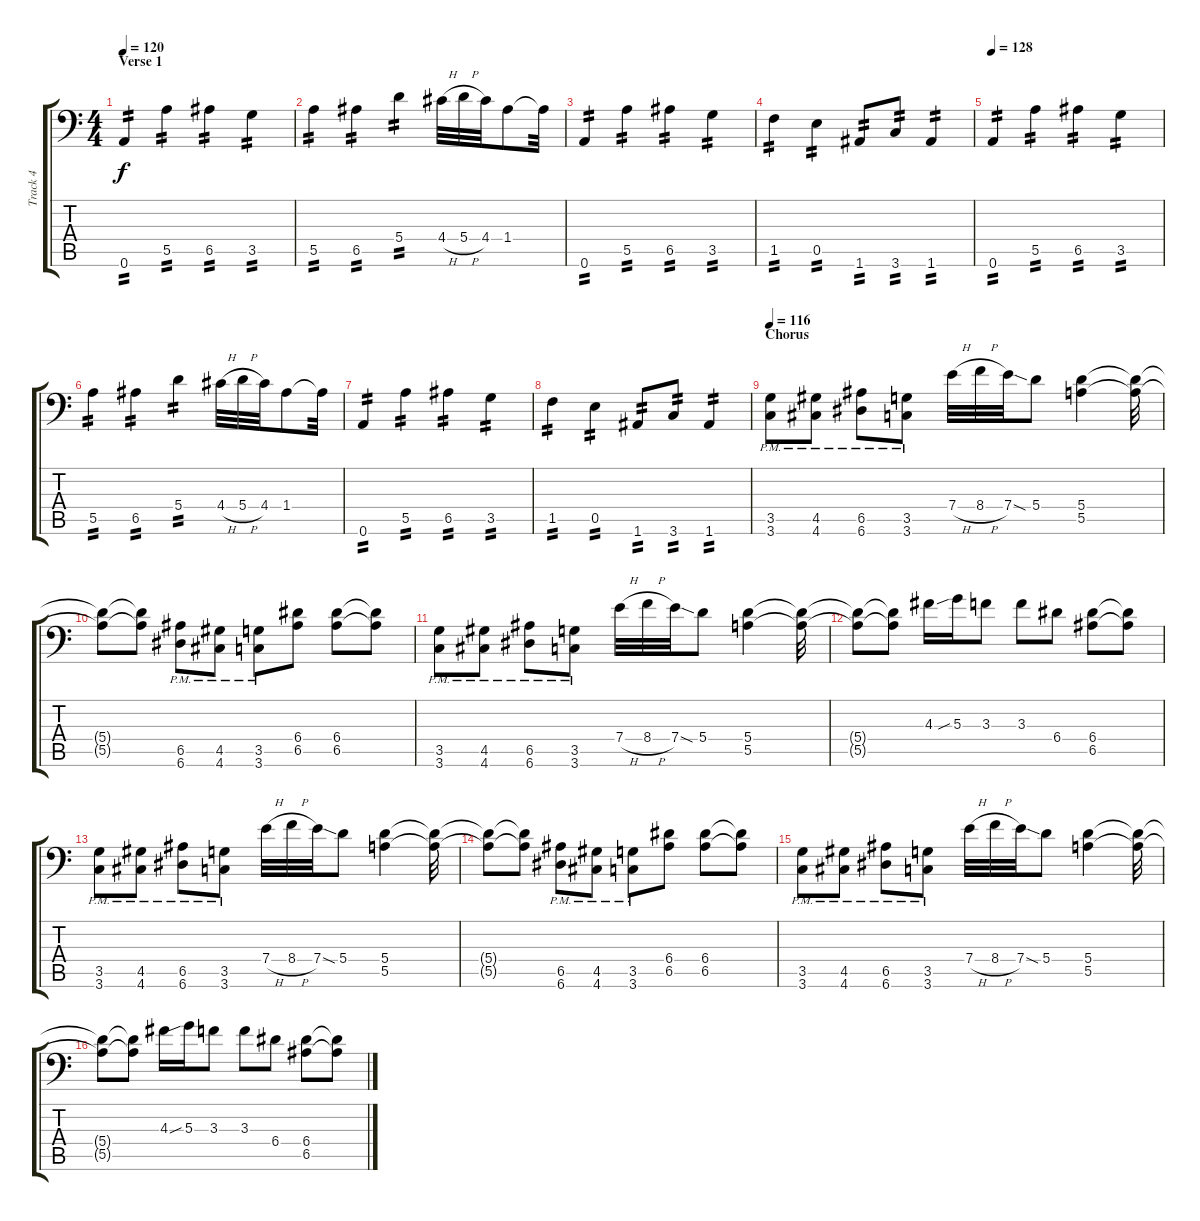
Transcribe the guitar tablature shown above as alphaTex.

\track ("Track 4" "Track 4") {instrument overdrivenguitar}
\staff {score tabs}
\tuning (B3 Gb3 D3 A2 E2 A1) {hide}
\ts (4 4)
\section ("" "Verse 1")
\tempo 120
\clef f4
\ks c
0.6.4{tp 2 dy f} 5.5.4{tp 2} 6.5.4{tp 2} 3.5.4{tp 2} |
5.5.4{tp 2} 6.5.4{tp 2} 5.4.4{tp 2} 4.4{h}.32 5.4{h}.32 4.4.32 1.4.8 1.4{t}.32 |
0.6.4{tp 2} 5.5.4{tp 2} 6.5.4{tp 2} 3.5.4{tp 2} |
1.5.4{tp 2} 0.5.4{tp 2} 1.6.8{tp 2} 3.6.8{tp 2} 1.6.4{tp 2} |
\tempo 128
0.6.4{tp 2} 5.5.4{tp 2} 6.5.4{tp 2} 3.5.4{tp 2} |
5.5.4{tp 2} 6.5.4{tp 2} 5.4.4{tp 2} 4.4{h}.32 5.4{h}.32 4.4.32 1.4.8 1.4{t}.32 |
0.6.4{tp 2} 5.5.4{tp 2} 6.5.4{tp 2} 3.5.4{tp 2} |
1.5.4{tp 2} 0.5.4{tp 2} 1.6.8{tp 2} 3.6.8{tp 2} 1.6.4{tp 2} |
\section ("" "Chorus")
\tempo 112
\tempo 116
(3.5{pm} 3.6{pm}).8 (4.5{pm} 4.6{pm}).8 (6.5{pm} 6.6{pm}).8 (3.5{pm} 3.6{pm}).8 7.4{h}.32 8.4{h}.32 7.4{sod}.32 5.4.8 (5.4 5.5).4 (5.4{t} 5.5{t}).32 |
(5.4{t} 5.5{t}).8 (5.4{t} 5.5{t}).8 (6.5{pm} 6.6{pm}).8 (4.5{pm} 4.6{pm}).8 (3.5{pm} 3.6{pm}).8 (6.4 6.5).8 (6.4 6.5).8 (6.4{t} 6.5{t}).8 |
(3.5{pm} 3.6{pm}).8 (4.5{pm} 4.6{pm}).8 (6.5{pm} 6.6{pm}).8 (3.5{pm} 3.6{pm}).8 7.4{h}.32 8.4{h}.32 7.4{sod}.32 5.4.8 (5.4 5.5).4 (5.4{t} 5.5{t}).32 |
(5.4{t} 5.5{t}).8 (5.4{t} 5.5{t}).8 4.3.16 5.3{sib}.16 3.3.8 3.3.8 6.4.8 (6.4 6.5).8 (6.4{t} 6.5{t}).8 |
(3.5{pm} 3.6{pm}).8 (4.5{pm} 4.6{pm}).8 (6.5{pm} 6.6{pm}).8 (3.5{pm} 3.6{pm}).8 7.4{h}.32 8.4{h}.32 7.4{sod}.32 5.4.8 (5.4 5.5).4 (5.4{t} 5.5{t}).32 |
(5.4{t} 5.5{t}).8 (5.4{t} 5.5{t}).8 (6.5{pm} 6.6{pm}).8 (4.5{pm} 4.6{pm}).8 (3.5{pm} 3.6{pm}).8 (6.4 6.5).8 (6.4 6.5).8 (6.4{t} 6.5{t}).8 |
(3.5{pm} 3.6{pm}).8 (4.5{pm} 4.6{pm}).8 (6.5{pm} 6.6{pm}).8 (3.5{pm} 3.6{pm}).8 7.4{h}.32 8.4{h}.32 7.4{sod}.32 5.4.8 (5.4 5.5).4 (5.4{t} 5.5{t}).32 |
(5.4{t} 5.5{t}).8 (5.4{t} 5.5{t}).8 4.3.16 5.3{sib}.16 3.3.8 3.3.8 6.4.8 (6.4 6.5).8 (6.4{t} 6.5{t}).8
